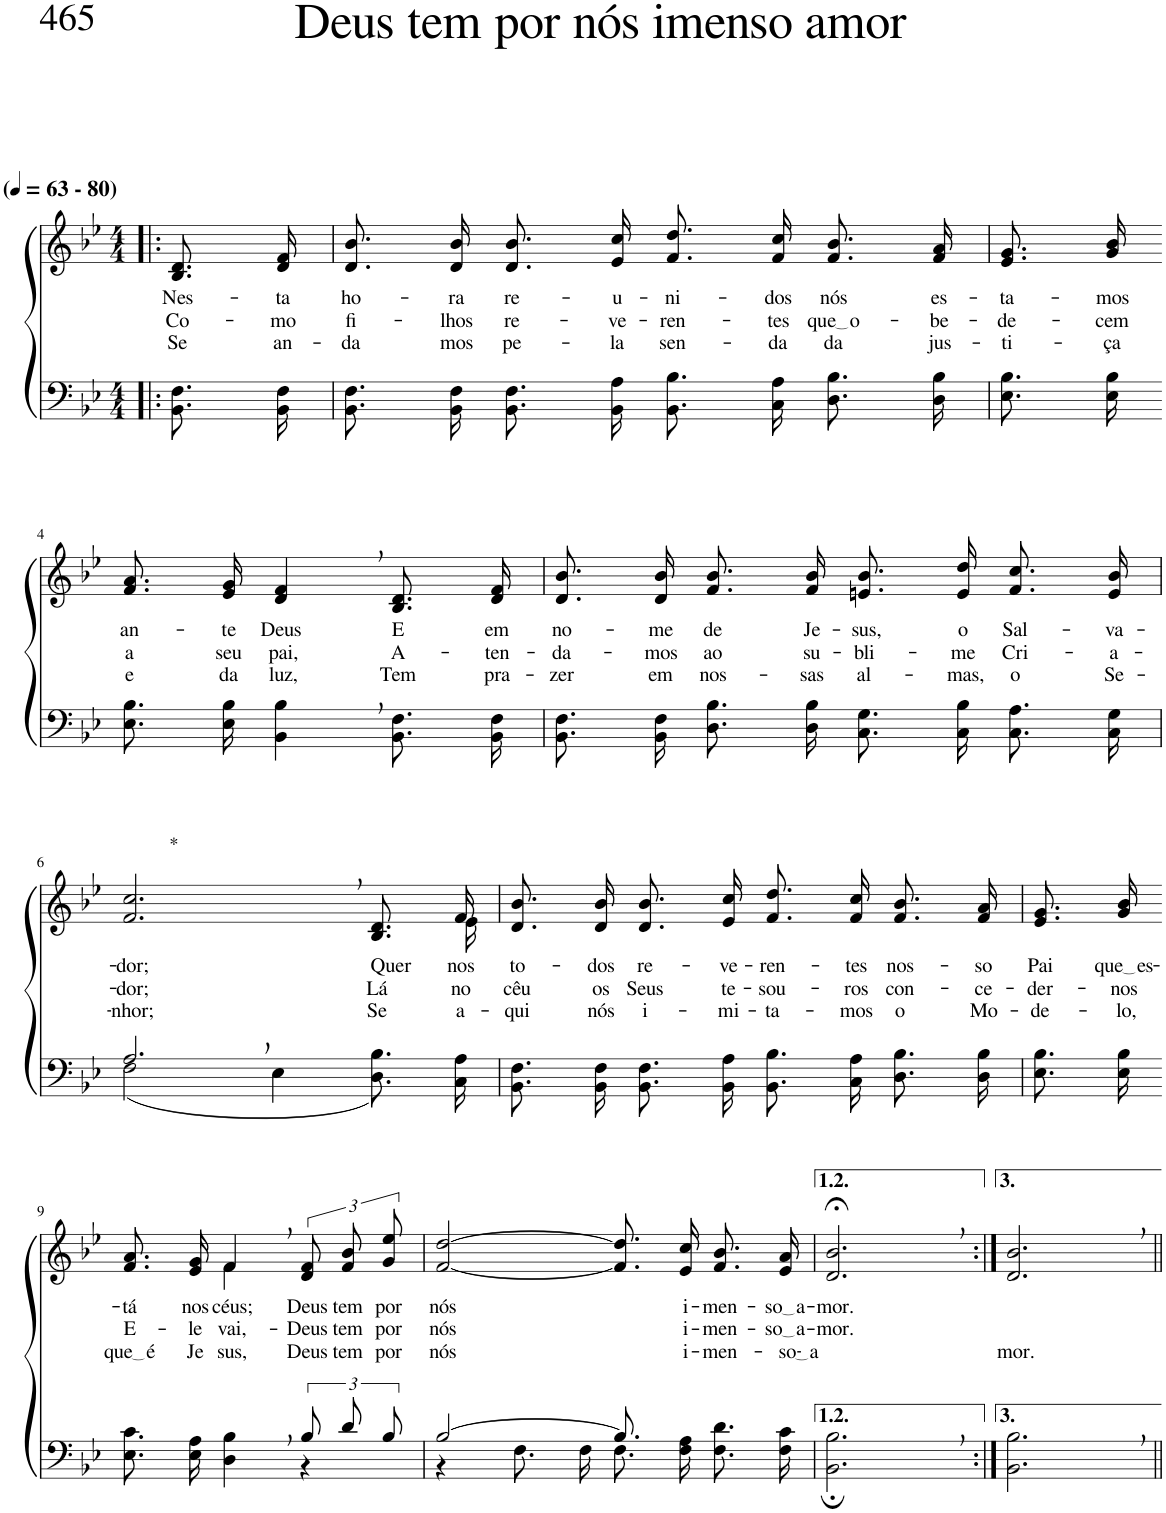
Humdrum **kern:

**kern	**kern	**text	**text	**text
*part2	*part1	*part1	*part1	*part1
*staff2	*staff1	*staff1	*staff1	*staff1
*I"Parte III e IV	*I"Parte I e II	*	*	*
*clefF4	*clefG2	*	*	*
*k[b-e-]	*k[b-e-]	*	*	*
*M4/4	*M4/4	*	*	*
*MM63	*MM63	*	*	*
=1!|:	=1!|:	=1!|:	=1!|:	=1!|:
!	!LO:TX:a:B:t=(	!	!	!
!	!LO:TX:a:B:t=- 80)	!	!	!
!	!	!LO:LY:b	!LO:LY:b	!LO:LY:b
8.BB-\ 8.F\L	8.B-/ 8.d/L	Nes-	Co-	Se
!	!	!LO:LY:b	!LO:LY:b	!LO:LY:b
16BB-\ 16F\Jk	16d/ 16f/Jk	-ta	-mo	an-
=2	=2	=2	=2	=2
!	!	!LO:LY:b	!LO:LY:b	!LO:LY:b
8.BB-\ 8.F\L	8.d/ 8.b-/L	ho-	fi-	-da
!	!	!LO:LY:b	!LO:LY:b	!LO:LY:b
16BB-\ 16F\Jk	16d/ 16b-/Jk	-ra	-lhos	mos
!	!	!LO:LY:b	!LO:LY:b	!LO:LY:b
8.BB-\ 8.F\L	8.d/ 8.b-/L	re-	re-	pe-
!	!	!LO:LY:b	!LO:LY:b	!LO:LY:b
16BB-\ 16A\Jk	16e-/ 16cc/Jk	-u-	-ve-	-la
!	!	!LO:LY:b	!LO:LY:b	!LO:LY:b
8.BB-\ 8.B-\L	8.f/ 8.dd/L	-ni-	-ren-	sen-
!	!	!LO:LY:b	!LO:LY:b	!LO:LY:b
16C\ 16A\Jk	16f/ 16cc/Jk	-dos	-tes	-da
!	!	!LO:LY:b	!LO:LY:b	!LO:LY:b
8.D\ 8.B-\L	8.f/ 8.b-/L	nós	que o	da
!	!	!LO:LY:b	!LO:LY:b	!LO:LY:b
16D\ 16B-\Jk	16f/ 16a/Jk	es-	-be-	jus-
=3	=3	=3	=3	=3
!	!	!LO:LY:b	!LO:LY:b	!LO:LY:b
8.E-\ 8.B-\L	8.e-/ 8.g/L	-ta-	-de-	-ti-
!	!	!LO:LY:b	!LO:LY:b	!LO:LY:b
16E-\ 16B-\Jk	16g/ 16b-/Jk	-mos	-cem	-ça
!!LO:LB:g=z
=4-	=4-	=4-	=4-	=4-
!	!	!LO:LY:b	!LO:LY:b	!LO:LY:b
8.E-\ 8.B-\L	8.f/ 8.a/L	an-	a	e
!	!	!LO:LY:b	!LO:LY:b	!LO:LY:b
16E-\ 16B-\Jk	16e-/ 16g/Jk	-te	seu	da
!	!	!LO:LY:b	!LO:LY:b	!LO:LY:b
4BB-\, 4B-\,	4d/, 4f/,	Deus	pai,	luz,
!	!	!LO:LY:b	!LO:LY:b	!LO:LY:b
8.BB-\ 8.F\L	8.B-/ 8.d/L	E	A-	Tem
!	!	!LO:LY:b	!LO:LY:b	!LO:LY:b
16BB-\ 16F\Jk	16d/ 16f/Jk	em	-ten-	pra-
=5	=5	=5	=5	=5
!	!	!LO:LY:b	!LO:LY:b	!LO:LY:b
8.BB-\ 8.F\L	8.d/ 8.b-/L	no-	-da-	-zer
!	!	!LO:LY:b	!LO:LY:b	!LO:LY:b
16BB-\ 16F\Jk	16d/ 16b-/Jk	-me	-mos	em
!	!	!LO:LY:b	!LO:LY:b	!LO:LY:b
8.D\ 8.B-\L	8.f/ 8.b-/L	de	ao	nos-
!	!	!LO:LY:b	!LO:LY:b	!LO:LY:b
16D\ 16B-\Jk	16f/ 16b-/Jk	Je-	su-	-sas
!	!	!LO:LY:b	!LO:LY:b	!LO:LY:b
8.C\ 8.G\L	8.en/ 8.b-/L	-sus,	-bli-	al-
!	!	!LO:LY:b	!LO:LY:b	!LO:LY:b
16C\ 16B-\Jk	16e/ 16dd/Jk	o	-me	-mas,
!	!	!LO:LY:b	!LO:LY:b	!LO:LY:b
8.C\ 8.A\L	8.f/ 8.cc/L	Sal-	Cri-	o
!	!	!LO:LY:b	!LO:LY:b	!LO:LY:b
16C\ 16G\Jk	16e/ 16b-/Jk	-va-	-a-	Se-
!!LO:LB:g=z
=6	=6	=6	=6	=6
*^	*	*	*	*
!	!	!LO:TX:a:t=*	!	!	!
!	!	!	!LO:LY:b	!LO:LY:b	!LO:LY:b
*	*	*^	*	*	*
2.A,/	(2F\	2.f/, 2.cc/,	2...ryy	-dor;	-dor;	-nhor;
.	4E-\	.	.	.	.	.
!	!	!	!	!LO:LY:b	!LO:LY:b	!LO:LY:b
4ryy	8.D\ 8.B-\L)	8.B-/ 8.d/L	.	Quer-	Lá	Se
!	!	!	!	!LO:LY:b	!LO:LY:b	!LO:LY:b
.	16C\ 16A\Jk	16f/Jk	16e-\	-nos	no	a-
=7	=7	=7	=7	=7	=7	=7
!	!	!	!	!LO:LY:b	!LO:LY:b	!LO:LY:b
*v	*v	*	*	*	*	*
*	*v	*v	*	*	*
8.BB-\ 8.F\L	8.d/ 8.b-/L	to-	cêu	-qui
!	!	!LO:LY:b	!LO:LY:b	!LO:LY:b
16BB-\ 16F\Jk	16d/ 16b-/Jk	-dos	os	nós
!	!	!LO:LY:b	!LO:LY:b	!LO:LY:b
8.BB-\ 8.F\L	8.d/ 8.b-/L	re-	Seus	i-
!	!	!LO:LY:b	!LO:LY:b	!LO:LY:b
16BB-\ 16A\Jk	16e-/ 16cc/Jk	-ve-	te-	-mi-
!	!	!LO:LY:b	!LO:LY:b	!LO:LY:b
8.BB-\ 8.B-\L	8.f/ 8.dd/L	-ren-	-sou-	-ta-
!	!	!LO:LY:b	!LO:LY:b	!LO:LY:b
16C\ 16A\Jk	16f/ 16cc/Jk	-tes	-ros	-mos
!	!	!LO:LY:b	!LO:LY:b	!LO:LY:b
8.D\ 8.B-\L	8.f/ 8.b-/L	nos-	con-	o
!	!	!LO:LY:b	!LO:LY:b	!LO:LY:b
16D\ 16B-\Jk	16f/ 16a/Jk	-so	-ce-	Mo-
=8	=8	=8	=8	=8
!	!	!LO:LY:b	!LO:LY:b	!LO:LY:b
8.E-\ 8.B-\L	8.e-/ 8.g/L	Pai	-der-	-de-
!	!	!LO:LY:b	!LO:LY:b	!LO:LY:b
16E-\ 16B-\Jk	16g/ 16b-/Jk	que es	-nos	-lo,
!!LO:LB:g=z
=9-	=9-	=9-	=9-	=9-
*^	*	*	*	*
!	!	!	!LO:LY:b	!LO:LY:b	!LO:LY:b
*	*	*^	*	*	*
2ryy	8.E-\ 8.c\L	8.f/ 8.a/L	4ryy	-tá	E-	que é
!	!	!	!	!LO:LY:b	!LO:LY:b	!LO:LY:b
.	16E-\ 16A\Jk	16e-/ 16g/Jk	.	nos	-le	Je-
!	!	!	!	!LO:LY:b	!LO:LY:b	!LO:LY:b
.	4D\ 4B-\	4f,/	4f\	céus;	vai,-	-sus,
!	!	!	!	!LO:LY:b	!LO:LY:b	!LO:LY:b
12B-/L	4r	12d/ 12f/L	4ryy	Deus	-Deus	Deus
!	!	!	!	!LO:LY:b	!LO:LY:b	!LO:LY:b
12d/	.	12f/ 12b-/	.	tem	tem	tem
!	!	!	!	!LO:LY:b	!LO:LY:b	!LO:LY:b
12B-/J	.	12g/ 12ee-/J	.	por	por	por
*	*	*v	*v	*	*	*
=10	=10	=10	=10	=10	=10
!	!	!	!LO:LY:b	!LO:LY:b	!LO:LY:b
[2B-/	4r	[2f/ [2dd/	nós	nós	nós
.	8.F\L	.	.	.	.
.	16F\Jk	.	.	.	.
8.B-/]	8.F\L	8.f]/ 8.dd]/L	.	.	.
!	!	!	!LO:LY:b	!LO:LY:b	!LO:LY:b
4ryy	16F\ 16A\Jk	16e-/ 16cc/Jk	i-	i-	i-
!	!	!	!LO:LY:b	!LO:LY:b	!LO:LY:b
.	8.F\ 8.d\L	8.f/ 8.b-/L	-men-	-men-	-men-
!	!	!	!LO:LY:b	!LO:LY:b	!LO:LY:b
16ryy	16F\ 16c\Jk	16e-/ 16a/Jk	so a	so a	so a
=11	=11	=11	=11	=11	=11
!	!	!	!LO:LY:b	!LO:LY:b	!
*v	*v	*	*	*	*
2.BB-\;, 2.B-\;,	2.d/;<, 2.b-/;<,	-mor.	-mor.	.
=12:|!	=12:|!	=12:|!	=12:|!	=12:|!
!	!	!	!	!LO:LY:b
2.BB-\, 2.B-\,	2.d/, 2.b-/,	.	.	mor.
=||	=||	=||	=||	=||
*-	*-	*-	*-	*-
